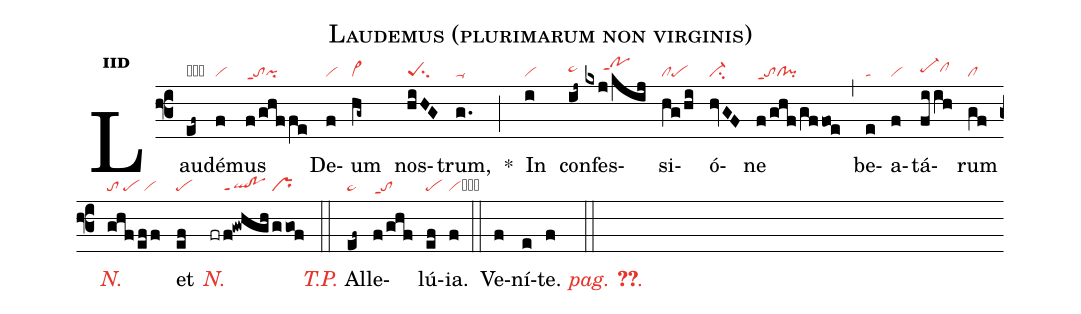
name:Laudemus (plurimarum non virginis);
office-part:in;
mode:2d;
nabc-lines:1;
%%
initial-style: 1;
name: Laudemus Deum nostrum;
mode:2;
office-part: Invitatorium;
annotation: Inv.;
annotation: ii d;
nabc-lines:1;
%%
(f3) Lau(ef~|obpe~)dé(f|vi)mus(f/ghf/fe|toppt1pi) De(f|vi)um(hg~|vi>) nos(hiHG|peSsu2)trum,(g.|ta-) <sp>*</sp>(;) In(i|vi) con(ij~|pe~hh)fes(kxj/kij|/////pohjppt1)si(hg/hi|clpe)ó(hvGF|ci-)ne(f/ghf/gffoe|toppt1cl!pi) (,) be(e|ta)a(f|vi)tá(fiih|pe-hhclhh)rum(gf|cl) <i><c>N.</c></i>(ghf/ef/f|to/pe/vi) et(ef|pe) <i><c>N.</c></i>(fr/f@gwhgh/ggof|////ql!poppt1/pr) (::) <c><i>T.P.</i></c> Al(ef~|pe~)le(f/ghf|toppt1)lú(ef|pe){ia}.(f|vicb) (::)
<nlba>Ve(f)ní(e)t{e}. <c><i>pag. <v>\pageref{M-ORIP2d}</v>.</i></c></nlba>(f ::)
